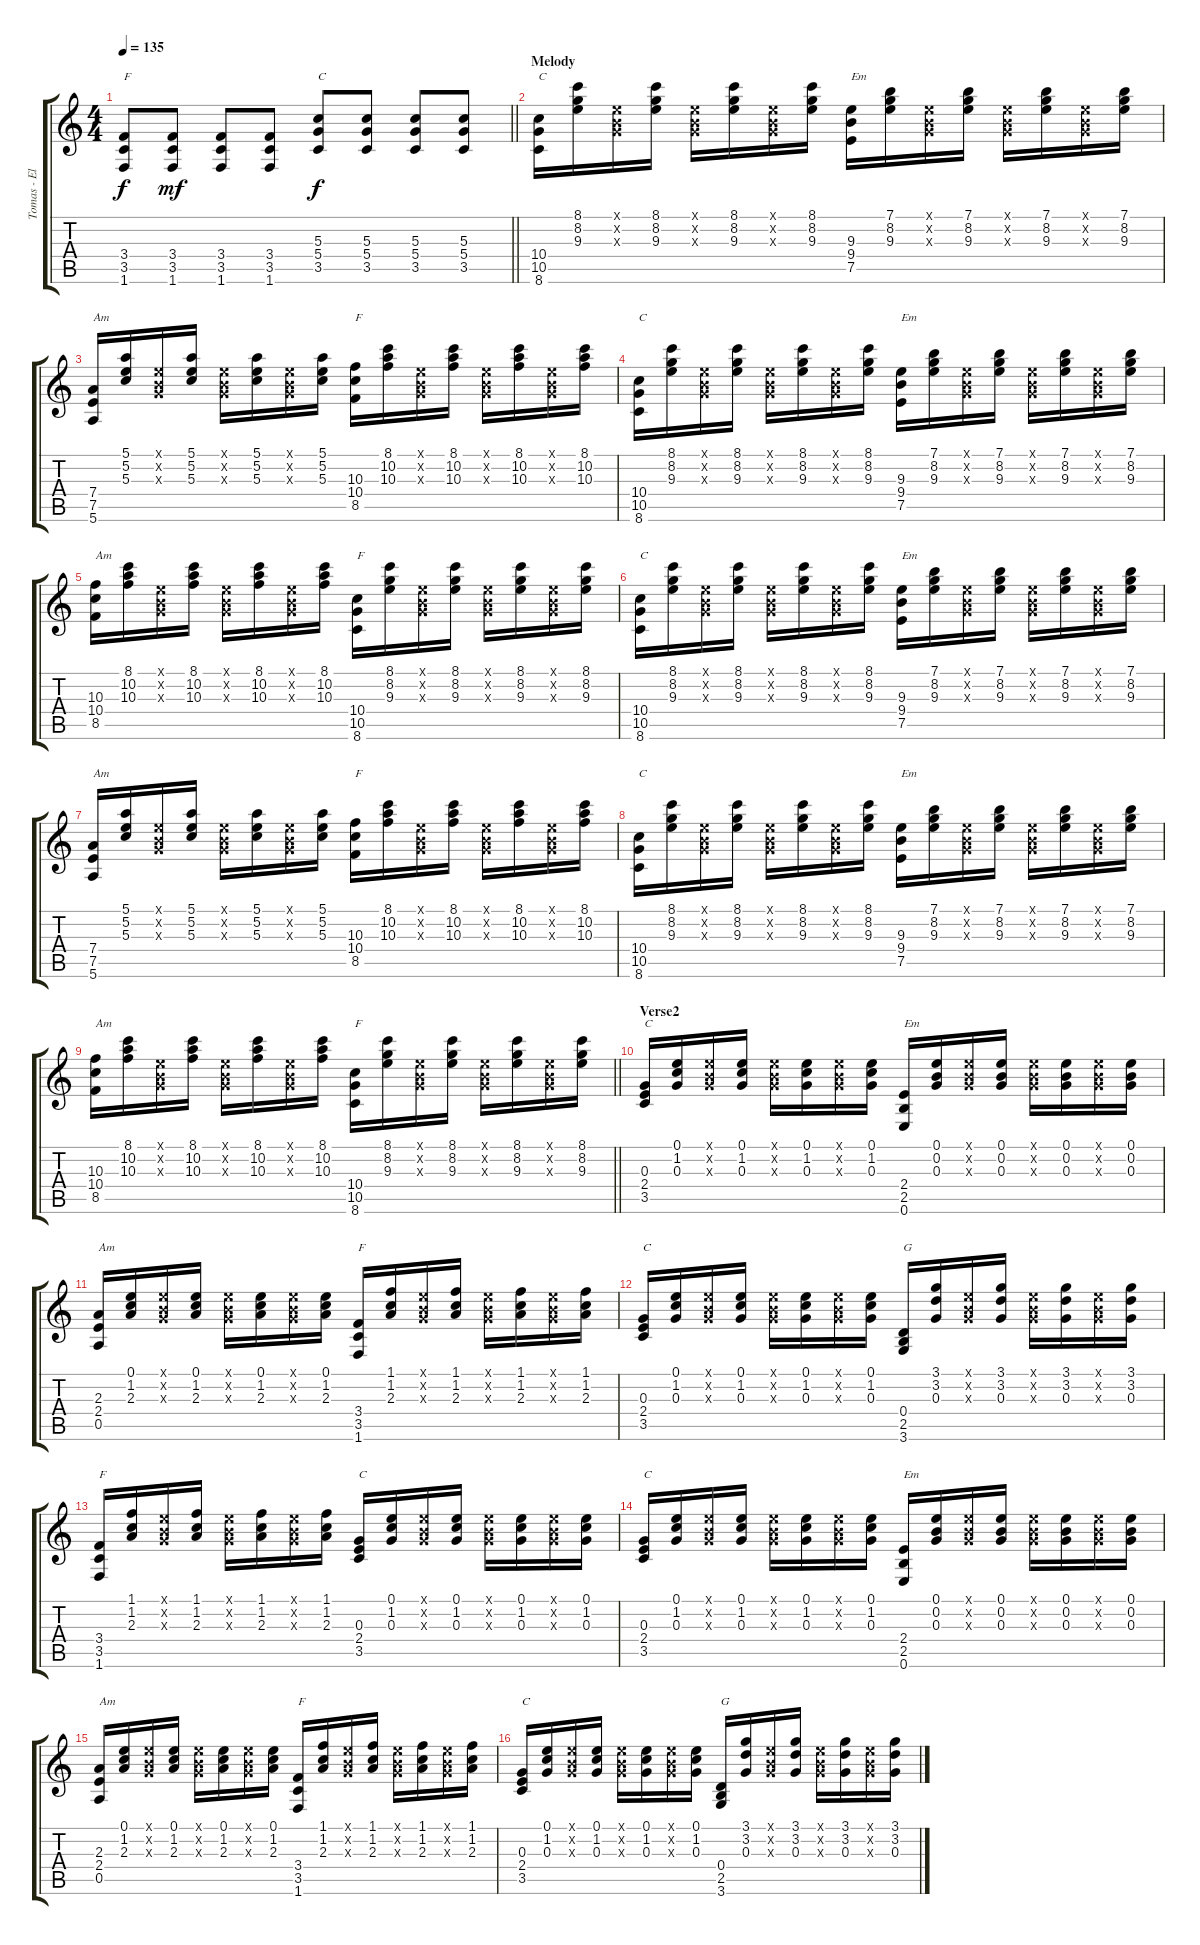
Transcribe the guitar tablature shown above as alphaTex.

\track ("Tomas - Elec. Guitar" "Tomas - El") {instrument distortionguitar}
\staff {score tabs}
\tuning (E4 B3 G3 D3 A2 E2) {hide}
\ts (4 4)
\tempo 135
\clef g2
\barLineRight lightlight
\ks c
(3.4 3.5 1.6).8{txt "F" dy f} (3.4 3.5 1.6).8{dy mf} (3.4 3.5 1.6).8 (3.4 3.5 1.6).8 (5.3 5.4 3.5).8{txt "C" dy f} (5.3 5.4 3.5).8 (5.3 5.4 3.5).8 (5.3 5.4 3.5).8 |
\section ("" "Melody")
(10.4 10.5 8.6).16{txt "C" volume 10 instrument electricguitarclean} (8.1 8.2 9.3).16 (0.1{x} 0.2{x} 0.3{x}).16 (8.1 8.2 9.3).16 (0.1{x} 0.2{x} 0.3{x}).16 (8.1 8.2 9.3).16 (0.1{x} 0.2{x} 0.3{x}).16 (8.1 8.2 9.3).16 (9.3 9.4 7.5).16{txt "Em"} (7.1 8.2 9.3).16 (0.1{x} 0.2{x} 0.3{x}).16 (7.1 8.2 9.3).16 (0.1{x} 0.2{x} 0.3{x}).16 (7.1 8.2 9.3).16 (0.1{x} 0.2{x} 0.3{x}).16 (7.1 8.2 9.3).16 |
(7.4 7.5 5.6).16{txt "Am"} (5.1 5.2 5.3).16 (0.1{x} 0.2{x} 0.3{x}).16 (5.1 5.2 5.3).16 (0.1{x} 0.2{x} 0.3{x}).16 (5.1 5.2 5.3).16 (0.1{x} 0.2{x} 0.3{x}).16 (5.1 5.2 5.3).16 (10.3 10.4 8.5).16{txt "F"} (8.1 10.2 10.3).16 (0.1{x} 0.2{x} 0.3{x}).16 (8.1 10.2 10.3).16 (0.1{x} 0.2{x} 0.3{x}).16 (8.1 10.2 10.3).16 (0.1{x} 0.2{x} 0.3{x}).16 (8.1 10.2 10.3).16 |
(10.4 10.5 8.6).16{txt "C"} (8.1 8.2 9.3).16 (0.1{x} 0.2{x} 0.3{x}).16 (8.1 8.2 9.3).16 (0.1{x} 0.2{x} 0.3{x}).16 (8.1 8.2 9.3).16 (0.1{x} 0.2{x} 0.3{x}).16 (8.1 8.2 9.3).16 (9.3 9.4 7.5).16{txt "Em"} (7.1 8.2 9.3).16 (0.1{x} 0.2{x} 0.3{x}).16 (7.1 8.2 9.3).16 (0.1{x} 0.2{x} 0.3{x}).16 (7.1 8.2 9.3).16 (0.1{x} 0.2{x} 0.3{x}).16 (7.1 8.2 9.3).16 |
(10.3 10.4 8.5).16{txt "Am"} (8.1 10.2 10.3).16 (0.1{x} 0.2{x} 0.3{x}).16 (8.1 10.2 10.3).16 (0.1{x} 0.2{x} 0.3{x}).16 (8.1 10.2 10.3).16 (0.1{x} 0.2{x} 0.3{x}).16 (8.1 10.2 10.3).16 (10.4 10.5 8.6).16{txt "F"} (8.1 8.2 9.3).16 (0.1{x} 0.2{x} 0.3{x}).16 (8.1 8.2 9.3).16 (0.1{x} 0.2{x} 0.3{x}).16 (8.1 8.2 9.3).16 (0.1{x} 0.2{x} 0.3{x}).16 (8.1 8.2 9.3).16 |
(10.4 10.5 8.6).16{txt "C"} (8.1 8.2 9.3).16 (0.1{x} 0.2{x} 0.3{x}).16 (8.1 8.2 9.3).16 (0.1{x} 0.2{x} 0.3{x}).16 (8.1 8.2 9.3).16 (0.1{x} 0.2{x} 0.3{x}).16 (8.1 8.2 9.3).16 (9.3 9.4 7.5).16{txt "Em"} (7.1 8.2 9.3).16 (0.1{x} 0.2{x} 0.3{x}).16 (7.1 8.2 9.3).16 (0.1{x} 0.2{x} 0.3{x}).16 (7.1 8.2 9.3).16 (0.1{x} 0.2{x} 0.3{x}).16 (7.1 8.2 9.3).16 |
(7.4 7.5 5.6).16{txt "Am"} (5.1 5.2 5.3).16 (0.1{x} 0.2{x} 0.3{x}).16 (5.1 5.2 5.3).16 (0.1{x} 0.2{x} 0.3{x}).16 (5.1 5.2 5.3).16 (0.1{x} 0.2{x} 0.3{x}).16 (5.1 5.2 5.3).16 (10.3 10.4 8.5).16{txt "F"} (8.1 10.2 10.3).16 (0.1{x} 0.2{x} 0.3{x}).16 (8.1 10.2 10.3).16 (0.1{x} 0.2{x} 0.3{x}).16 (8.1 10.2 10.3).16 (0.1{x} 0.2{x} 0.3{x}).16 (8.1 10.2 10.3).16 |
(10.4 10.5 8.6).16{txt "C"} (8.1 8.2 9.3).16 (0.1{x} 0.2{x} 0.3{x}).16 (8.1 8.2 9.3).16 (0.1{x} 0.2{x} 0.3{x}).16 (8.1 8.2 9.3).16 (0.1{x} 0.2{x} 0.3{x}).16 (8.1 8.2 9.3).16 (9.3 9.4 7.5).16{txt "Em"} (7.1 8.2 9.3).16 (0.1{x} 0.2{x} 0.3{x}).16 (7.1 8.2 9.3).16 (0.1{x} 0.2{x} 0.3{x}).16 (7.1 8.2 9.3).16 (0.1{x} 0.2{x} 0.3{x}).16 (7.1 8.2 9.3).16 |
\barLineRight lightlight
(10.3 10.4 8.5).16{txt "Am"} (8.1 10.2 10.3).16 (0.1{x} 0.2{x} 0.3{x}).16 (8.1 10.2 10.3).16 (0.1{x} 0.2{x} 0.3{x}).16 (8.1 10.2 10.3).16 (0.1{x} 0.2{x} 0.3{x}).16 (8.1 10.2 10.3).16 (10.4 10.5 8.6).16{txt "F"} (8.1 8.2 9.3).16 (0.1{x} 0.2{x} 0.3{x}).16 (8.1 8.2 9.3).16 (0.1{x} 0.2{x} 0.3{x}).16 (8.1 8.2 9.3).16 (0.1{x} 0.2{x} 0.3{x}).16 (8.1 8.2 9.3).16 |
\section ("" "Verse2")
(0.3 2.4 3.5).16{txt "C" volume 10 instrument electricguitarclean} (0.1 1.2 0.3).16 (0.1{x} 0.2{x} 0.3{x}).16 (0.1 1.2 0.3).16 (0.1{x} 0.2{x} 0.3{x}).16 (0.1 1.2 0.3).16 (0.1{x} 0.2{x} 0.3{x}).16 (0.1 1.2 0.3).16 (2.4 2.5 0.6).16{txt "Em"} (0.1 0.2 0.3).16 (0.1{x} 0.2{x} 0.3{x}).16 (0.1 0.2 0.3).16 (0.1{x} 0.2{x} 0.3{x}).16 (0.1 0.2 0.3).16 (0.1{x} 0.2{x} 0.3{x}).16 (0.1 0.2 0.3).16 |
(2.3 2.4 0.5).16{txt "Am"} (0.1 1.2 2.3).16 (0.1{x} 0.2{x} 0.3{x}).16 (0.1 1.2 2.3).16 (0.1{x} 0.2{x} 0.3{x}).16 (0.1 1.2 2.3).16 (0.1{x} 0.2{x} 0.3{x}).16 (0.1 1.2 2.3).16 (3.4 3.5 1.6).16{txt "F"} (1.1 1.2 2.3).16 (0.1{x} 0.2{x} 0.3{x}).16 (1.1 1.2 2.3).16 (0.1{x} 0.2{x} 0.3{x}).16 (1.1 1.2 2.3).16 (0.1{x} 0.2{x} 0.3{x}).16 (1.1 1.2 2.3).16 |
(0.3 2.4 3.5).16{txt "C"} (0.1 1.2 0.3).16 (0.1{x} 0.2{x} 0.3{x}).16 (0.1 1.2 0.3).16 (0.1{x} 0.2{x} 0.3{x}).16 (0.1 1.2 0.3).16 (0.1{x} 0.2{x} 0.3{x}).16 (0.1 1.2 0.3).16 (0.4 2.5 3.6).16{txt "G"} (3.1 3.2 0.3).16 (0.1{x} 0.2{x} 0.3{x}).16 (3.1 3.2 0.3).16 (0.1{x} 0.2{x} 0.3{x}).16 (3.1 3.2 0.3).16 (0.1{x} 0.2{x} 0.3{x}).16 (3.1 3.2 0.3).16 |
(3.4 3.5 1.6).16{txt "F"} (1.1 1.2 2.3).16 (0.1{x} 0.2{x} 0.3{x}).16 (1.1 1.2 2.3).16 (0.1{x} 0.2{x} 0.3{x}).16 (1.1 1.2 2.3).16 (0.1{x} 0.2{x} 0.3{x}).16 (1.1 1.2 2.3).16 (0.3 2.4 3.5).16{txt "C"} (0.1 1.2 0.3).16 (0.1{x} 0.2{x} 0.3{x}).16 (0.1 1.2 0.3).16 (0.1{x} 0.2{x} 0.3{x}).16 (0.1 1.2 0.3).16 (0.1{x} 0.2{x} 0.3{x}).16 (0.1 1.2 0.3).16 |
(0.3 2.4 3.5).16{txt "C"} (0.1 1.2 0.3).16 (0.1{x} 0.2{x} 0.3{x}).16 (0.1 1.2 0.3).16 (0.1{x} 0.2{x} 0.3{x}).16 (0.1 1.2 0.3).16 (0.1{x} 0.2{x} 0.3{x}).16 (0.1 1.2 0.3).16 (2.4 2.5 0.6).16{txt "Em"} (0.1 0.2 0.3).16 (0.1{x} 0.2{x} 0.3{x}).16 (0.1 0.2 0.3).16 (0.1{x} 0.2{x} 0.3{x}).16 (0.1 0.2 0.3).16 (0.1{x} 0.2{x} 0.3{x}).16 (0.1 0.2 0.3).16 |
(2.3 2.4 0.5).16{txt "Am"} (0.1 1.2 2.3).16 (0.1{x} 0.2{x} 0.3{x}).16 (0.1 1.2 2.3).16 (0.1{x} 0.2{x} 0.3{x}).16 (0.1 1.2 2.3).16 (0.1{x} 0.2{x} 0.3{x}).16 (0.1 1.2 2.3).16 (3.4 3.5 1.6).16{txt "F"} (1.1 1.2 2.3).16 (0.1{x} 0.2{x} 0.3{x}).16 (1.1 1.2 2.3).16 (0.1{x} 0.2{x} 0.3{x}).16 (1.1 1.2 2.3).16 (0.1{x} 0.2{x} 0.3{x}).16 (1.1 1.2 2.3).16 |
(0.3 2.4 3.5).16{txt "C"} (0.1 1.2 0.3).16 (0.1{x} 0.2{x} 0.3{x}).16 (0.1 1.2 0.3).16 (0.1{x} 0.2{x} 0.3{x}).16 (0.1 1.2 0.3).16 (0.1{x} 0.2{x} 0.3{x}).16 (0.1 1.2 0.3).16 (0.4 2.5 3.6).16{txt "G"} (3.1 3.2 0.3).16 (0.1{x} 0.2{x} 0.3{x}).16 (3.1 3.2 0.3).16 (0.1{x} 0.2{x} 0.3{x}).16 (3.1 3.2 0.3).16 (0.1{x} 0.2{x} 0.3{x}).16 (3.1 3.2 0.3).16
